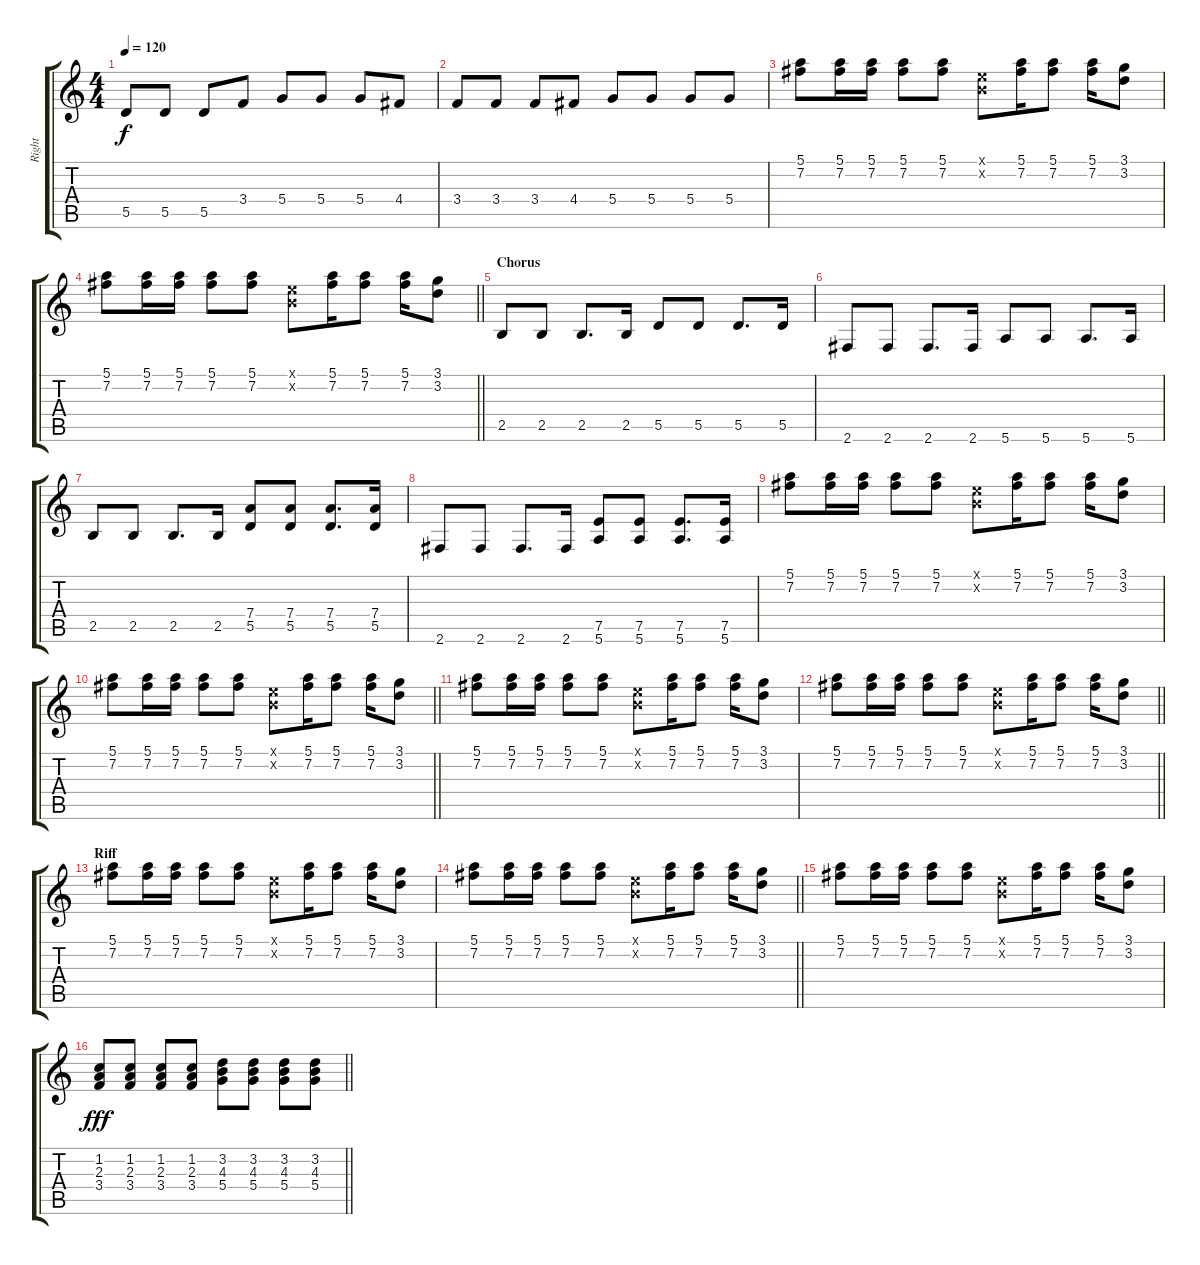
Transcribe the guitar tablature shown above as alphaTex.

\track ("Right" "Right") {instrument electricguitarclean}
\staff {score tabs}
\tuning (E4 B3 G3 D3 A2 E2) {hide}
\ts (4 4)
\tempo 120
\clef g2
\ks c
5.5.8{dy f} 5.5.8 5.5.8 3.4.8 5.4.8 5.4.8 5.4.8 4.4.8 |
3.4.8 3.4.8 3.4.8 4.4.8 5.4.8 5.4.8 5.4.8 5.4.8 |
(5.1 7.2).8 (5.1 7.2).16 (5.1 7.2).16 (5.1 7.2).8 (5.1 7.2).8 (0.1{x} 0.2{x}).8 (5.1 7.2).16 (5.1 7.2).8 (5.1 7.2).16 (3.1 3.2).8 |
\barLineRight lightlight
(5.1 7.2).8 (5.1 7.2).16 (5.1 7.2).16 (5.1 7.2).8 (5.1 7.2).8 (0.1{x} 0.2{x}).8 (5.1 7.2).16 (5.1 7.2).8 (5.1 7.2).16 (3.1 3.2).8 |
\section ("" "Chorus")
2.5.8 2.5.8 2.5.8{d} 2.5.16 5.5.8 5.5.8 5.5.8{d} 5.5.16 |
2.6.8 2.6.8 2.6.8{d} 2.6.16 5.6.8 5.6.8 5.6.8{d} 5.6.16 |
2.5.8 2.5.8 2.5.8{d} 2.5.16 (7.4 5.5).8 (7.4 5.5).8 (7.4 5.5).8{d} (7.4 5.5).16 |
2.6.8 2.6.8 2.6.8{d} 2.6.16 (7.5 5.6).8 (7.5 5.6).8 (7.5 5.6).8{d} (7.5 5.6).16 |
(5.1 7.2).8 (5.1 7.2).16 (5.1 7.2).16 (5.1 7.2).8 (5.1 7.2).8 (0.1{x} 0.2{x}).8 (5.1 7.2).16 (5.1 7.2).8 (5.1 7.2).16 (3.1 3.2).8 |
\barLineRight lightlight
(5.1 7.2).8 (5.1 7.2).16 (5.1 7.2).16 (5.1 7.2).8 (5.1 7.2).8 (0.1{x} 0.2{x}).8 (5.1 7.2).16 (5.1 7.2).8 (5.1 7.2).16 (3.1 3.2).8 |
(5.1 7.2).8 (5.1 7.2).16 (5.1 7.2).16 (5.1 7.2).8 (5.1 7.2).8 (0.1{x} 0.2{x}).8 (5.1 7.2).16 (5.1 7.2).8 (5.1 7.2).16 (3.1 3.2).8 |
\barLineRight lightlight
(5.1 7.2).8 (5.1 7.2).16 (5.1 7.2).16 (5.1 7.2).8 (5.1 7.2).8 (0.1{x} 0.2{x}).8 (5.1 7.2).16 (5.1 7.2).8 (5.1 7.2).16 (3.1 3.2).8 |
\section ("" "Riff")
(5.1 7.2).8 (5.1 7.2).16 (5.1 7.2).16 (5.1 7.2).8 (5.1 7.2).8 (0.1{x} 0.2{x}).8 (5.1 7.2).16 (5.1 7.2).8 (5.1 7.2).16 (3.1 3.2).8 |
\barLineRight lightlight
(5.1 7.2).8 (5.1 7.2).16 (5.1 7.2).16 (5.1 7.2).8 (5.1 7.2).8 (0.1{x} 0.2{x}).8 (5.1 7.2).16 (5.1 7.2).8 (5.1 7.2).16 (3.1 3.2).8 |
(5.1 7.2).8 (5.1 7.2).16 (5.1 7.2).16 (5.1 7.2).8 (5.1 7.2).8 (0.1{x} 0.2{x}).8 (5.1 7.2).16 (5.1 7.2).8 (5.1 7.2).16 (3.1 3.2).8 |
\barLineRight lightlight
(1.2 2.3 3.4).8{dy fff} (1.2 2.3 3.4).8 (1.2 2.3 3.4).8 (1.2 2.3 3.4).8 (3.2 4.3 5.4).8 (3.2 4.3 5.4).8 (3.2 4.3 5.4).8 (3.2 4.3 5.4).8
